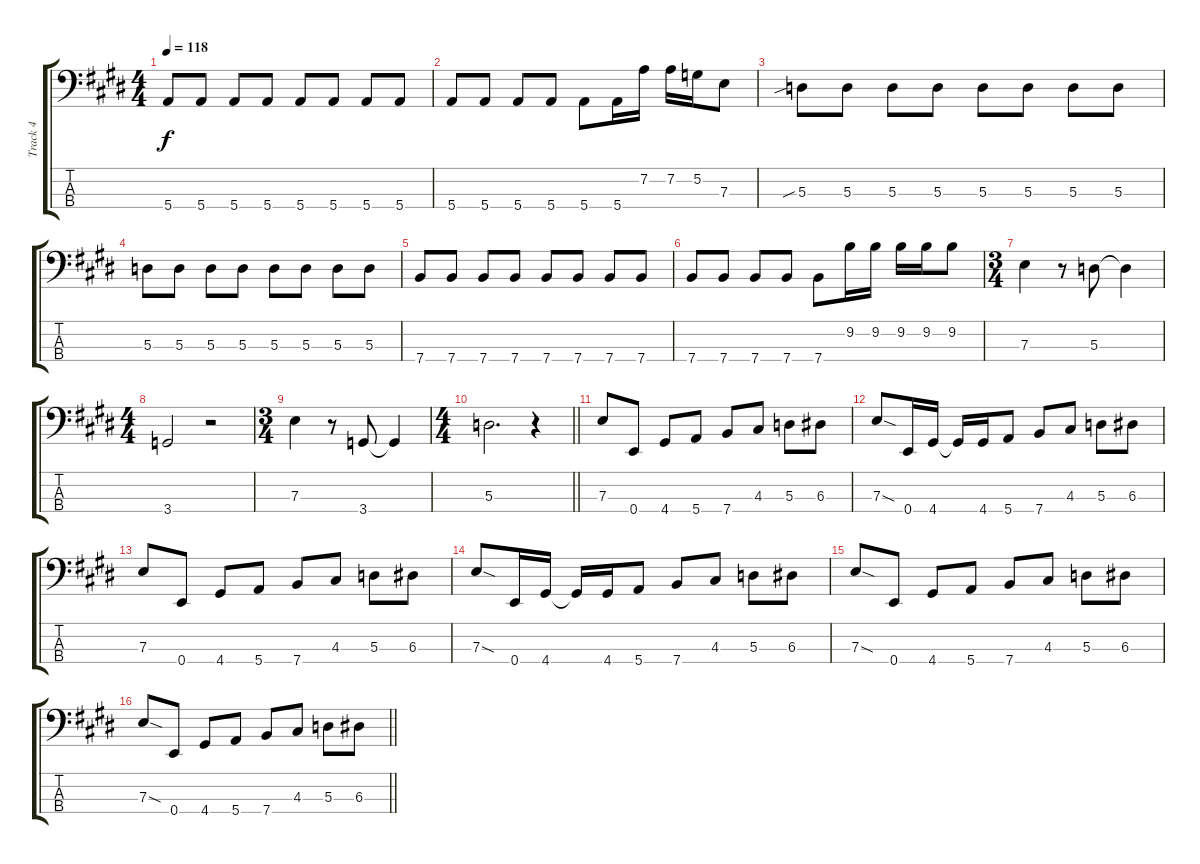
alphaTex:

\track ("Track 4" "Track 4") {instrument electricbassfinger}
\staff {score tabs}
\tuning (G2 D2 A1 E1) {hide}
\ts (4 4)
\tempo 118
\clef f4
\ks e
5.4.8{dy f} 5.4.8 5.4.8 5.4.8 5.4.8 5.4.8 5.4.8 5.4.8 |
5.4.8 5.4.8 5.4.8 5.4.8 5.4.8 5.4.16 7.2.16 7.2.16 5.2.16 7.3.8 |
5.3{sib}.8 5.3.8 5.3.8 5.3.8 5.3.8 5.3.8 5.3.8 5.3.8 |
5.3.8 5.3.8 5.3.8 5.3.8 5.3.8 5.3.8 5.3.8 5.3.8 |
7.4.8 7.4.8 7.4.8 7.4.8 7.4.8 7.4.8 7.4.8 7.4.8 |
7.4.8 7.4.8 7.4.8 7.4.8 7.4.8 9.2.16 9.2.16 9.2.16 9.2.16 9.2.8 |
\ts (3 4)
7.3.4 r.8 5.3.8 5.3{t}.4 |
\ts (4 4)
3.4.2 r.2 |
\ts (3 4)
7.3.4 r.8 3.4.8 3.4{t}.4 |
\ts (4 4)
\barLineRight lightlight
5.3.2{d} r.4 |
7.3.8 0.4.8 4.4.8 5.4.8 7.4.8 4.3.8 5.3.8 6.3.8 |
7.3{sod}.8 0.4.16 4.4.16 4.4{t}.16 4.4.16 5.4.8 7.4.8 4.3.8 5.3.8 6.3.8 |
7.3.8 0.4.8 4.4.8 5.4.8 7.4.8 4.3.8 5.3.8 6.3.8 |
7.3{sod}.8 0.4.16 4.4.16 4.4{t}.16 4.4.16 5.4.8 7.4.8 4.3.8 5.3.8 6.3.8 |
7.3{sod}.8 0.4.8 4.4.8 5.4.8 7.4.8 4.3.8 5.3.8 6.3.8 |
\barLineRight lightlight
7.3{sod}.8 0.4.8 4.4.8 5.4.8 7.4.8 4.3.8 5.3.8 6.3.8
